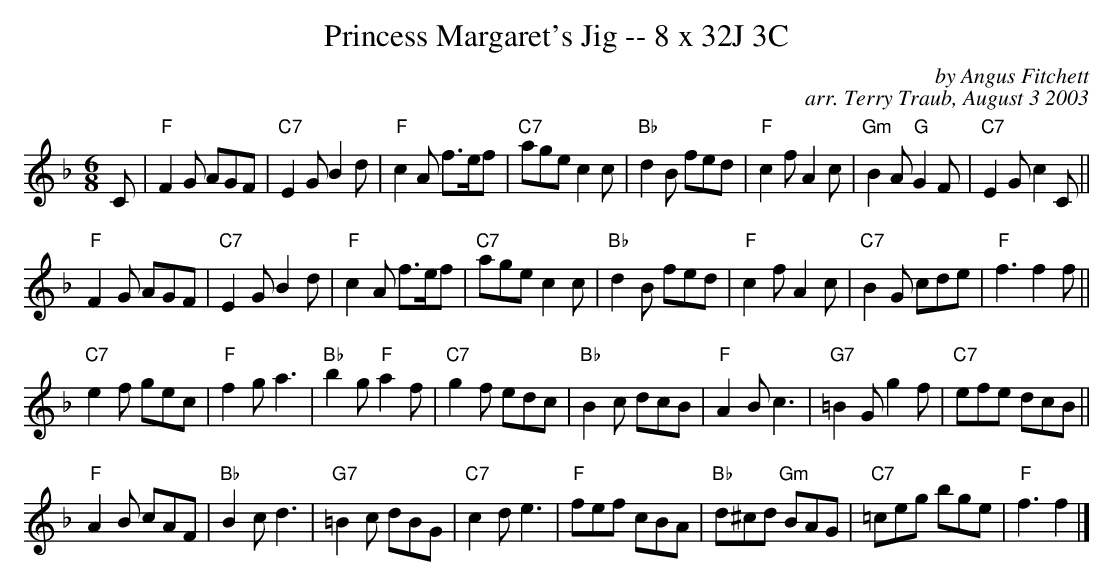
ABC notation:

X:1
T: Princess Margaret's Jig -- 8 x 32J 3C
C: by Angus Fitchett
C: arr. Terry Traub, August 3 2003
M: 6/8
L: 1/8
K: F
C|"F"F2 G AGF|"C7"E2 G B2 d|"F"c2 A f>ef|"C7"age c2 c|"Bb"d2 B fed|"F"c2 f A2 c|"Gm"B2 A "G"G2 F|"C7"E2 G c2 C||
"F"F2 G AGF|"C7"E2 G B2 d|"F"c2 A f>ef|"C7"age c2 c|"Bb"d2 B fed|"F"c2 f A2 c|"C7"B2 G cde|"F"f3 f2 f||
"C7"e2 f gec|"F"f2 g a3|"Bb"b2 g "F"a2 f|"C7"g2 f edc|"Bb"B2 c dcB|"F"A2 B c3|"G7"=B2 G g2 f|"C7"efe dcB||
"F"A2 B cAF|"Bb"B2 c d3|"G7"=B2 c dBG|"C7"c2 d e3|"F"fef cBA|"Bb"d^cd "Gm"BAG|"C7"=ceg bge|"F"f3 f2 |]
